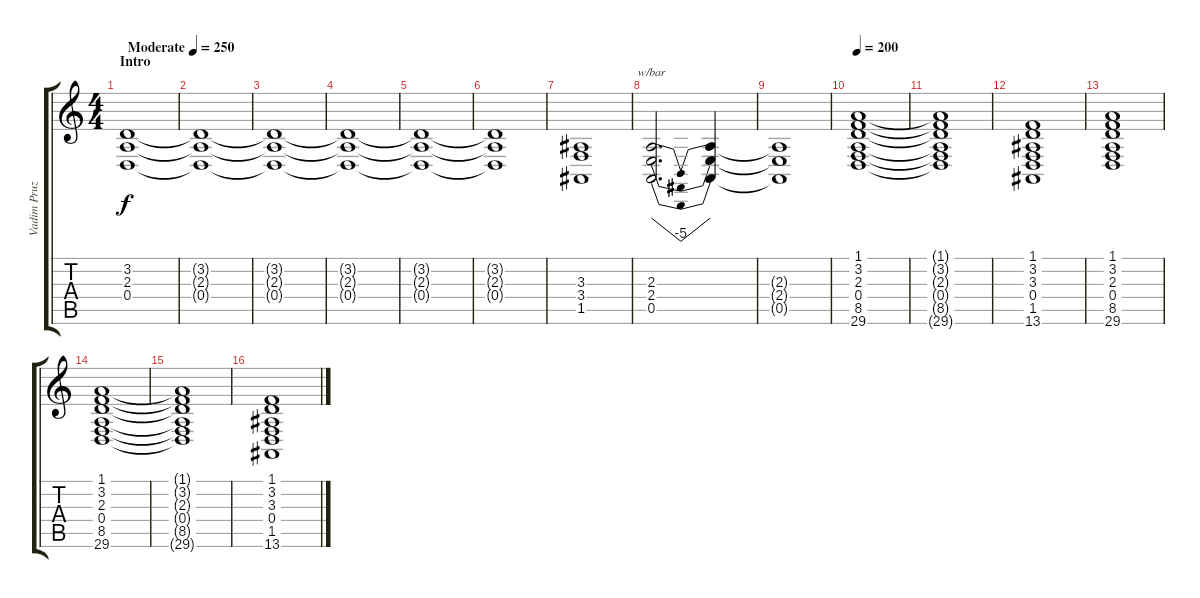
\track ("Vadim Pruzhanov | Keyboard 1" "Vadim Pruz") {instrument choiraahs}
\staff {score tabs}
\tuning (E4 B3 G3 D3 A2 E2) {hide}
\ts (4 4)
\section ("" "Intro")
\tempo (250 "Moderate")
\clef g2
\ks c
(3.2 2.3 0.4).1{dy f instrument choiraahs} |
(3.2{t} 2.3{t} 0.4{t}).1 |
(3.2{t} 2.3{t} 0.4{t}).1 |
(3.2{t} 2.3{t} 0.4{t}).1 |
(3.2{t} 2.3{t} 0.4{t}).1 |
(3.2{t} 2.3{t} 0.4{t}).1 |
(3.3 3.4 1.5).1 |
(2.3 2.4 0.5).2{d tbe (dip default 0 0 30 -20 60 0)} (2.3{t} 2.4{t} 0.5{t}).4 |
(2.3{t} 2.4{t} 0.5{t}).1 |
\tempo 200
(1.1 3.2 2.3 0.4 8.5 29.6).1 |
(1.1{t} 3.2{t} 2.3{t} 0.4{t} 8.5{t} 29.6{t}).1 |
(1.1 3.2 3.3 0.4 1.5 13.6).1 |
(1.1 3.2 2.3 0.4 8.5 29.6).1 |
(1.1 3.2 2.3 0.4 8.5 29.6).1 |
(1.1{t} 3.2{t} 2.3{t} 0.4{t} 8.5{t} 29.6{t}).1 |
(1.1 3.2 3.3 0.4 1.5 13.6).1
